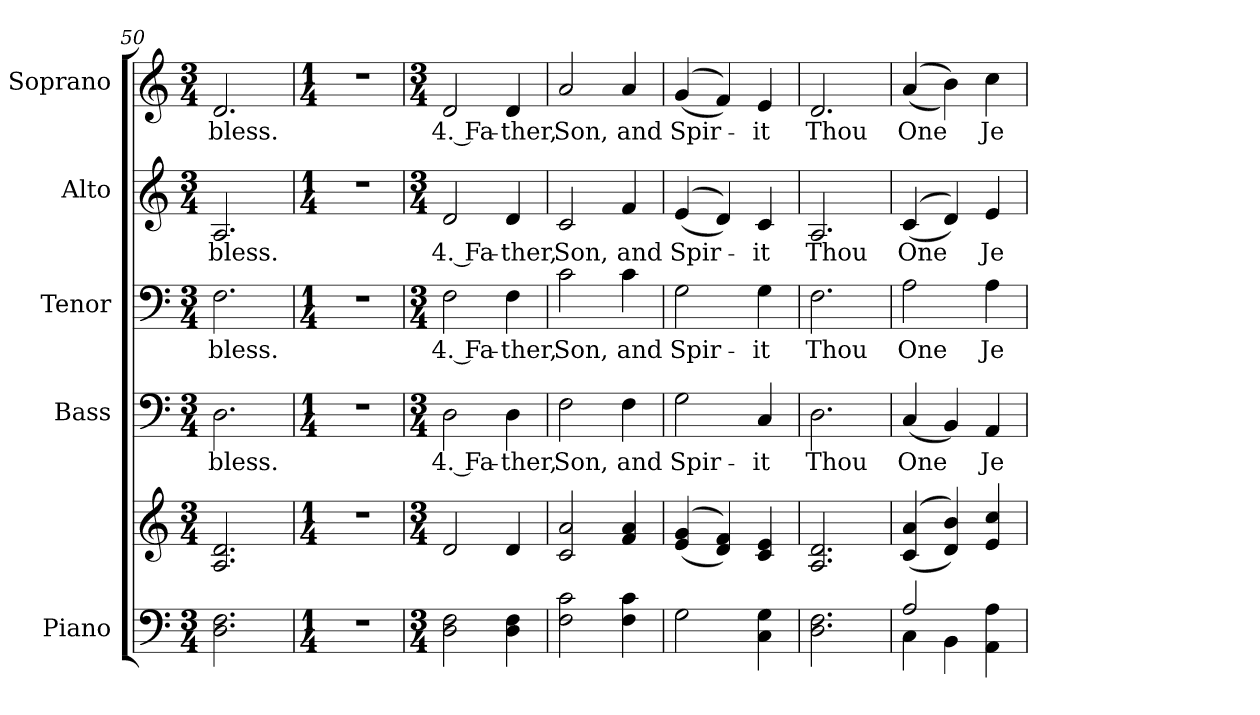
**kern	**kern	**kern	**text	**kern	**text	**kern	**text	**kern	**text
*part5	*part5	*part4	*part4	*part3	*part3	*part2	*part2	*part1	*part1
*staff6	*staff5	*staff4	*staff4	*staff3	*staff3	*staff2	*staff2	*staff1	*staff1
*I"Piano	*	*I"Bass	*	*I"Tenor	*	*I"Alto	*	*I"Soprano	*
*I'Pno.	*	*I'B.	*	*I'T.	*	*I'A.	*	*I'S.	*
!!LO:PB:g=z
*clefF4	*clefG2	*clefF4	*	*clefF4	*	*clefG2	*	*clefG2	*
*k[]	*k[]	*k[]	*	*k[]	*	*k[]	*	*k[]	*
*C:	*C:	*C:	*	*C:	*	*C:	*	*C:	*
*M3/4	*M3/4	*M3/4	*	*M3/4	*	*M3/4	*	*M3/4	*
=50	=50	=50	=50	=50	=50	=50	=50	=50	=50
!	!	!	!LO:LY:b:color=#000000	!	!	!	!	!	!
!	!	!	!	!	!LO:LY:b:color=#000000	!	!	!	!
!	!	!	!	!	!	!	!LO:LY:b:color=#000000	!	!
!	!	!	!	!	!	!	!	!	!LO:LY:b:color=#000000
2.Di\ 2.Fi	2.Ai/ 2.di	2.Di\	bless.	2.Fi\	bless.	2.Ai/	bless.	2.di/	bless.
=51	=51	=51	=51	=51	=51	=51	=51	=51	=51
*M1/4	*M1/4	*M1/4	*	*M1/4	*	*M1/4	*	*M1/4	*
!LO:N:vis=1	!LO:N:vis=1	!LO:N:vis=1	!	!LO:N:vis=1	!	!LO:N:vis=1	!	!LO:N:vis=1	!
4r	4r	4r	.	4r	.	4r	.	4r	.
=52	=52	=52	=52	=52	=52	=52	=52	=52	=52
*M3/4	*M3/4	*M3/4	*	*M3/4	*	*M3/4	*	*M3/4	*
!	!	!	!LO:LY:b:color=#000000	!	!	!	!	!	!
!	!	!	!	!	!LO:LY:b:color=#000000	!	!	!	!
!	!	!	!	!	!	!	!LO:LY:b:color=#000000	!	!
!	!	!	!	!	!	!	!	!	!LO:LY:b:color=#000000
2Di\ 2Fi	2di/	2Di\	4. Fa-	2Fi\	4. Fa-	2di/	4. Fa-	2di/	4. Fa-
!	!	!	!LO:LY:b:color=#000000	!	!	!	!	!	!
!	!	!	!	!	!LO:LY:b:color=#000000	!	!	!	!
!	!	!	!	!	!	!	!LO:LY:b:color=#000000	!	!
!	!	!	!	!	!	!	!	!	!LO:LY:b:color=#000000
4Di\ 4Fi	4di/	4Di\	-ther,	4Fi\	-ther,	4di/	-ther,	4di/	-ther,
!!LO:PB:g=z
=53	=53	=53	=53	=53	=53	=53	=53	=53	=53
!	!	!	!LO:LY:b:color=#000000	!	!	!	!	!	!
!	!	!	!	!	!LO:LY:b:color=#000000	!	!	!	!
!	!	!	!	!	!	!	!LO:LY:b:color=#000000	!	!
!	!	!	!	!	!	!	!	!	!LO:LY:b:color=#000000
2Fi\ 2ci	2ci/ 2ai	2Fi\	Son,	2ci\	Son,	2ci/	Son,	2ai/	Son,
!	!	!	!LO:LY:b:color=#000000	!	!	!	!	!	!
!	!	!	!	!	!LO:LY:b:color=#000000	!	!	!	!
!	!	!	!	!	!	!	!LO:LY:b:color=#000000	!	!
!	!	!	!	!	!	!	!	!	!LO:LY:b:color=#000000
4Fi\ 4ci	4fi/ 4ai	4Fi\	and	4ci\	and	4fi/	and	4ai/	and
=54	=54	=54	=54	=54	=54	=54	=54	=54	=54
!	!	!	!LO:LY:b:color=#000000	!	!	!	!	!	!
!	!	!	!	!	!LO:LY:b:color=#000000	!	!	!	!
!	!	!	!	!	!	!	!LO:LY:b:color=#000000	!	!
!	!	!	!	!	!	!	!	!	!LO:LY:b:color=#000000
2Gi\	((4ei/ 4gi	2Gi\	Spir-	2Gi\	Spir-	((4ei/	Spir-	((4gi/	Spir-
.	4di/ 4fi))	.	.	.	.	4di/))	.	4fi/))	.
!	!	!	!LO:LY:b:color=#000000	!	!	!	!	!	!
!	!	!	!	!	!LO:LY:b:color=#000000	!	!	!	!
!	!	!	!	!	!	!	!LO:LY:b:color=#000000	!	!
!	!	!	!	!	!	!	!	!	!LO:LY:b:color=#000000
4Ci\ 4Gi	4ci/ 4ei	4Ci/	-it	4Gi\	-it	4ci/	-it	4ei/	-it
=55	=55	=55	=55	=55	=55	=55	=55	=55	=55
!	!	!	!LO:LY:b:color=#000000	!	!	!	!	!	!
!	!	!	!	!	!LO:LY:b:color=#000000	!	!	!	!
!	!	!	!	!	!	!	!LO:LY:b:color=#000000	!	!
!	!	!	!	!	!	!	!	!	!LO:LY:b:color=#000000
2.Di\ 2.Fi	2.Ai/ 2.di	2.Di\	Thou	2.Fi\	Thou	2.Ai/	Thou	2.di/	Thou
!!LO:PB:g=z
=56	=56	=56	=56	=56	=56	=56	=56	=56	=56
*^	*	*	*	*	*	*	*	*	*
!	!	!	!	!LO:LY:b:color=#000000	!	!	!	!	!	!
!	!	!	!	!	!	!LO:LY:b:color=#000000	!	!	!	!
!	!	!	!	!	!	!	!	!LO:LY:b:color=#000000	!	!
!	!	!	!	!	!	!	!	!	!	!LO:LY:b:color=#000000
2Ai/	4Ci\	((4ci/ 4ai	(4Ci/	One	2Ai\	One	((4ci/	One	((4ai/	One
.	4BBi\	4di/ 4bi))	4BBi/)	.	.	.	4di/))	.	4bi\))	.
!	!	!	!	!LO:LY:b:color=#000000	!	!	!	!	!	!
!	!	!	!	!	!	!LO:LY:b:color=#000000	!	!	!	!
!	!	!	!	!	!	!	!	!LO:LY:b:color=#000000	!	!
!	!	!	!	!	!	!	!	!	!	!LO:LY:b:color=#000000
4AAi\ 4Ai	4ryy	4ei/ 4cci	4AAi/	Je-	4Ai\	Je-	4ei/	Je-	4cci\	Je-
*v	*v	*	*	*	*	*	*	*	*	*
=	=	=	=	=	=	=	=	=	=
*-	*-	*-	*-	*-	*-	*-	*-	*-	*-
